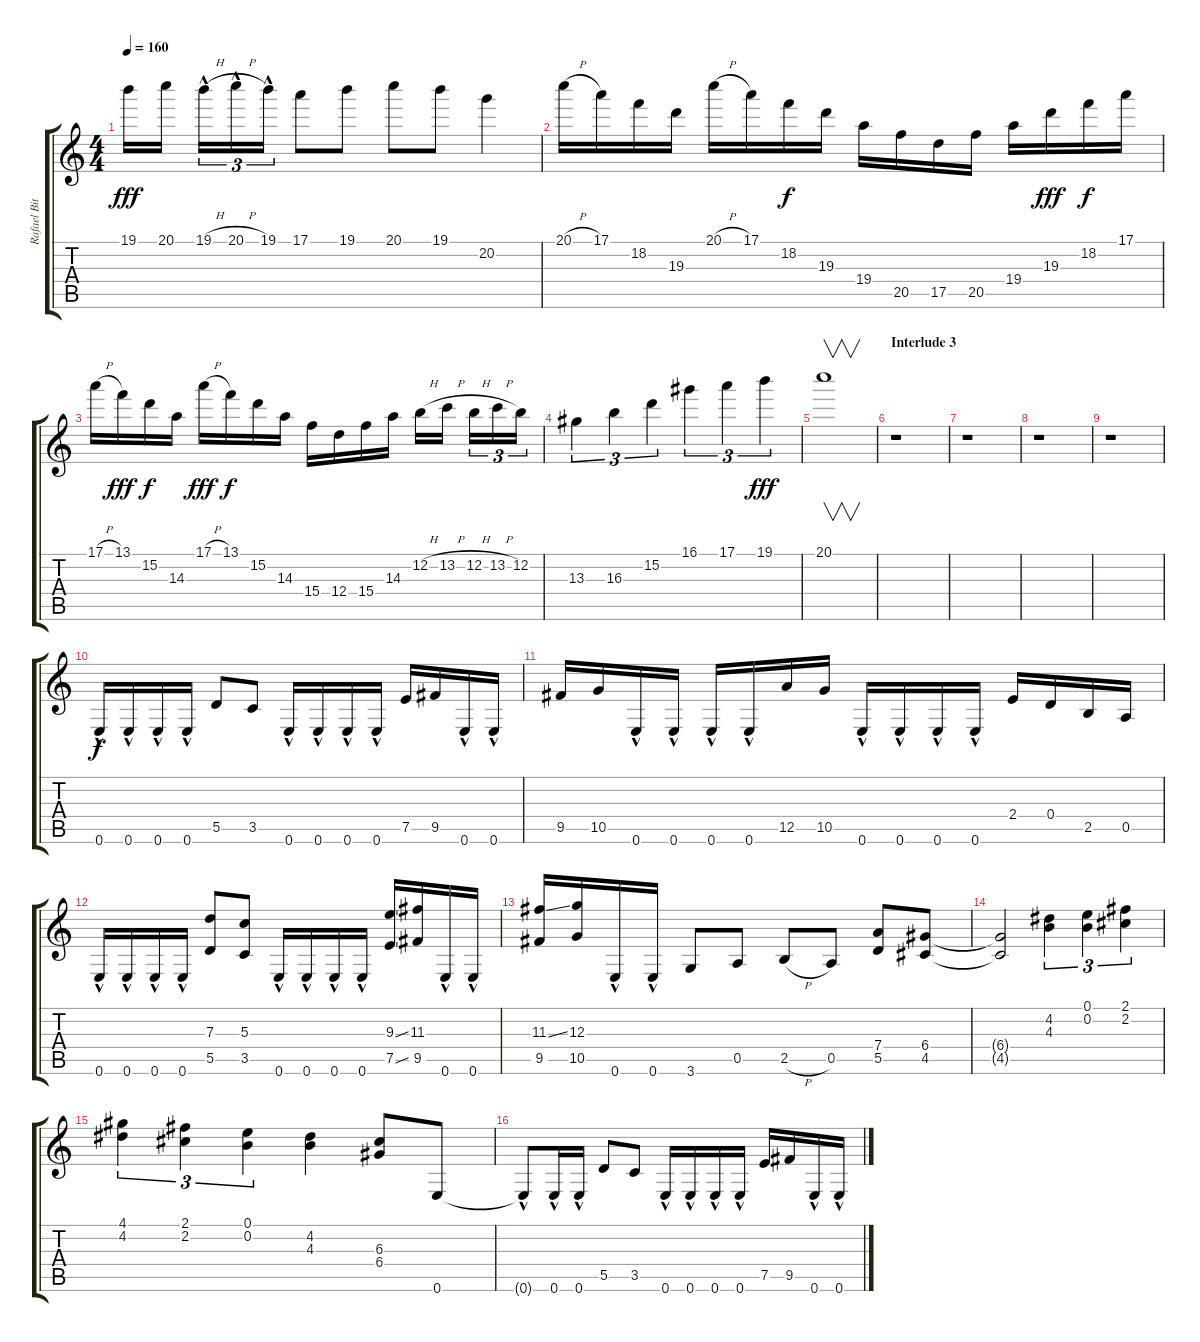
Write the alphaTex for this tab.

\track ("Rafael Bittencourt (Guitarra 2)" "Rafael Bit") {instrument overdrivenguitar}
\staff {score tabs}
\tuning (E4 B3 G3 D3 A2 E2) {hide}
\ts (4 4)
\tempo 160
\clef g2
\ks c
19.1.16{dy fff} 20.1.16 19.1{h hac}.16{tu (3 2)} 20.1{h hac}.16{tu (3 2)} 19.1{hac}.16{tu (3 2)} 17.1.8 19.1.8 20.1.8 19.1.8 20.2.4 |
20.1{h}.16 17.1.16 18.2.16 19.3.16 20.1{h}.16 17.1.16 18.2.16{dy f} 19.3.16 19.4.16 20.5.16 17.5.16 20.5.16 19.4.16 19.3.16{dy fff} 18.2.16{dy f} 17.1.16 |
17.1{h}.16 13.1.16{dy fff} 15.2.16{dy f} 14.3.16 17.1{h}.16{dy fff} 13.1.16{dy f} 15.2.16 14.3.16 15.4.16 12.4.16 15.4.16 14.3.16 12.2{h}.16 13.2{h}.16 12.2{h}.16{tu (3 2)} 13.2{h}.16{tu (3 2)} 12.2.16{tu (3 2)} |
13.3.4{tu (3 2)} 16.3.4{tu (3 2)} 15.2.4{tu (3 2)} 16.1.4{tu (3 2)} 17.1.4{tu (3 2)} 19.1.4{tu (3 2) dy fff} |
20.1.1{v} |
\section ("" "Interlude 3")
r.1 |
r.1 |
r.1 |
r.1 |
0.6{hac}.16{dy f volume 12} 0.6{hac}.16 0.6{hac}.16 0.6{hac}.16 5.5.8 3.5.8 0.6{hac}.16 0.6{hac}.16 0.6{hac}.16 0.6{hac}.16 7.5.16 9.5.16 0.6{hac}.16 0.6{hac}.16 |
9.5.16 10.5.16 0.6{hac}.16 0.6{hac}.16 0.6{hac}.16 0.6{hac}.16 12.5.16 10.5.16 0.6{hac}.16 0.6{hac}.16 0.6{hac}.16 0.6{hac}.16 2.4.16 0.4.16 2.5.16 0.5.16 |
0.6{hac}.16 0.6{hac}.16 0.6{hac}.16 0.6{hac}.16 (7.3 5.5).8 (5.3 3.5).8 0.6{hac}.16 0.6{hac}.16 0.6{hac}.16 0.6{hac}.16 (9.3{ss} 7.5{ss}).16 (11.3 9.5).16 0.6{hac}.16 0.6{hac}.16 |
(11.3{ss} 9.5).16 (12.3 10.5).16 0.6{hac}.16 0.6{hac}.16 3.6.8 0.5.8 2.5{h}.8 0.5.8 (7.4 5.5).8 (6.4 4.5).8 |
(6.4{t} 4.5{t}).2 (4.2 4.3).4{tu (3 2)} (0.1 0.2).4{tu (3 2)} (2.1 2.2).4{tu (3 2)} |
(4.1 4.2).4{tu (3 2)} (2.1 2.2).4{tu (3 2)} (0.1 0.2).4{tu (3 2)} (4.2 4.3).4 (6.3 6.4).8 0.6.8 |
0.6{hac t}.8 0.6{hac}.16 0.6{hac}.16 5.5.8 3.5.8 0.6{hac}.16 0.6{hac}.16 0.6{hac}.16 0.6{hac}.16 7.5.16 9.5.16 0.6{hac}.16 0.6{hac}.16
